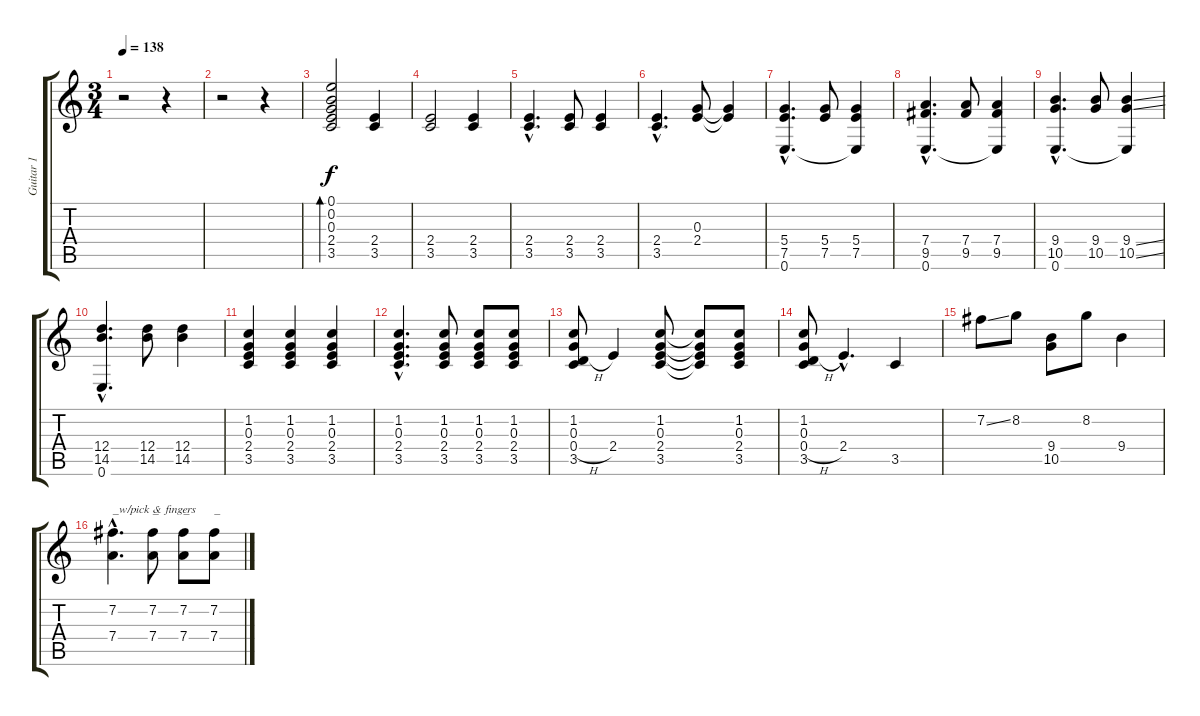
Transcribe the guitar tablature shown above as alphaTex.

\track ("Guitar 1" "Guitar 1") {instrument electricguitarclean}
\staff {score tabs}
\tuning (E4 B3 G3 D3 A2 E2) {hide}
\ts (3 4)
\tempo 138
\clef g2
\ks c
r.2{dy f} r.4 |
r.2 r.4 |
(0.1 0.2 0.3 2.4 3.5).2{bd 60} (2.4 3.5).4 |
(2.4 3.5).2 (2.4 3.5).4 |
(2.4{hac} 3.5{hac}).4{d} (2.4 3.5).8 (2.4 3.5).4 |
(2.4{hac} 3.5{hac}).4{d} (0.3 2.4).8 (0.3{t} 2.4{t}).4 |
(5.4{hac} 7.5{hac} 0.6{hac}).4{d} (5.4 7.5).8 (5.4 7.5 0.6{t}).4 |
(7.4{hac} 9.5{hac} 0.6{hac}).4{d} (7.4 9.5).8 (7.4 9.5 0.6{t}).4 |
(9.4{hac} 10.5{hac} 0.6{hac}).4{d} (9.4 10.5).8 (9.4{ss} 10.5{ss} 0.6{t}).4 |
(12.4{hac} 14.5{hac} 0.6{hac}).4{d} (12.4 14.5).8 (12.4 14.5).4 |
(1.2 0.3 2.4 3.5).4 (1.2 0.3 2.4 3.5).4 (1.2 0.3 2.4 3.5).4 |
(1.2{hac} 0.3{hac} 2.4{hac} 3.5{hac}).4{d} (1.2 0.3 2.4 3.5).8 (1.2 0.3 2.4 3.5).8 (1.2 0.3 2.4 3.5).8 |
(1.2 0.3 0.4{h} 3.5).8 2.4.4 (1.2 0.3 2.4 3.5).8 (1.2{t} 0.3{t} 2.4{t} 3.5{t}).8 (1.2 0.3 2.4 3.5).8 |
(1.2 0.3 0.4{h} 3.5).8 2.4{hac}.4{d} 3.5.4 |
7.2{ss}.8 8.2.8 (9.4 10.5).8 8.2.8 9.4.4 |
(7.2{hac} 7.4{hac}).4{d txt "_w/pick & fingers"} (7.2 7.4).8{txt "_"} (7.2 7.4).8{txt "_"} (7.2 7.4).8{txt "_"}
